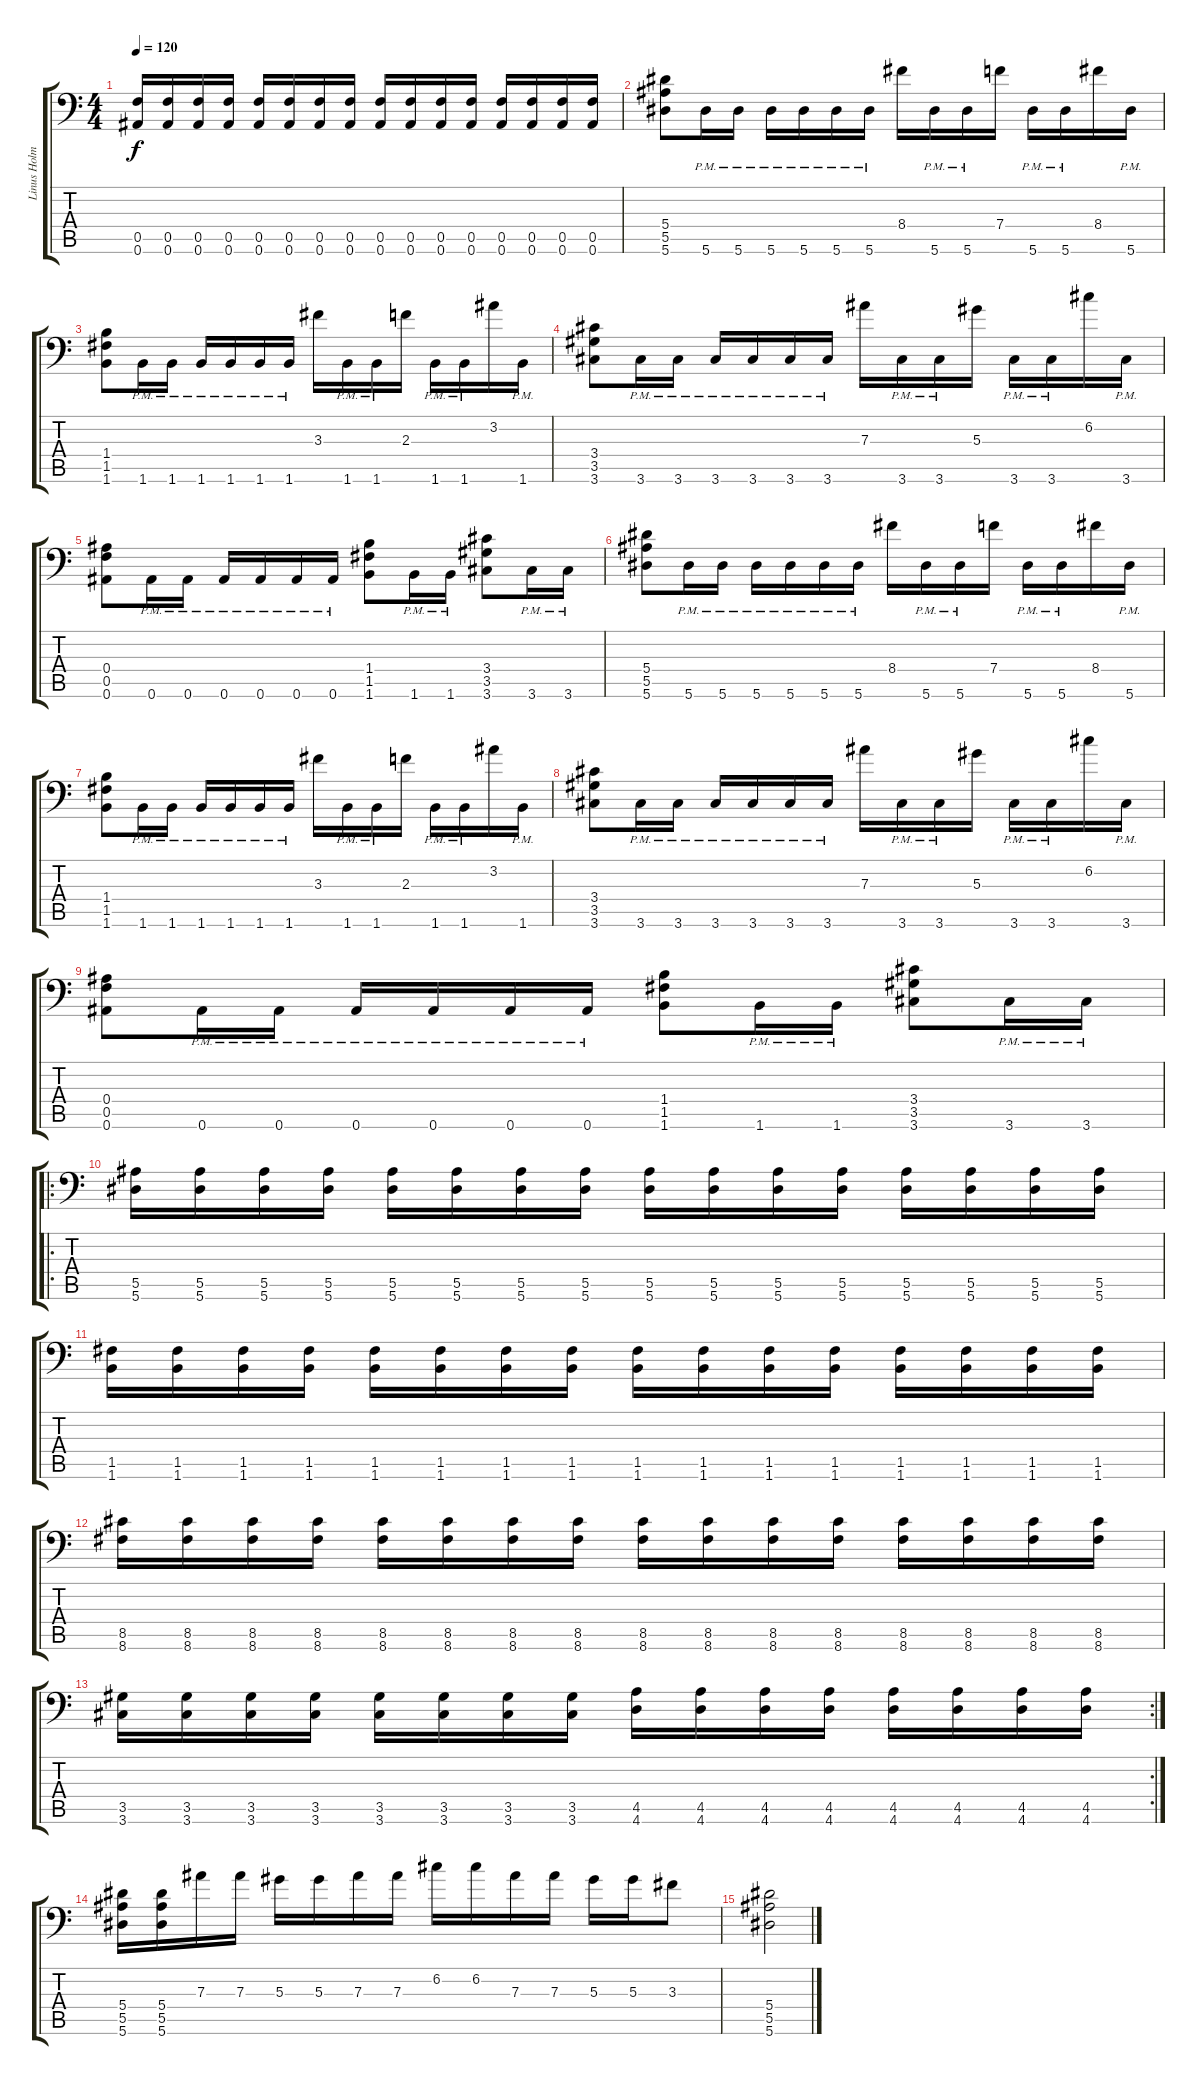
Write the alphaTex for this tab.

\track ("Linus Holmgren (Lead)" "Linus Holm") {instrument distortionguitar}
\staff {score tabs}
\tuning (C4 G3 Eb3 Bb2 F2 Bb1) {hide}
\ts (4 4)
\tempo 120
\clef f4
\ks c
(0.5 0.6).16{dy f} (0.5 0.6).16 (0.5 0.6).16 (0.5 0.6).16 (0.5 0.6).16 (0.5 0.6).16 (0.5 0.6).16 (0.5 0.6).16 (0.5 0.6).16 (0.5 0.6).16 (0.5 0.6).16 (0.5 0.6).16 (0.5 0.6).16 (0.5 0.6).16 (0.5 0.6).16 (0.5 0.6).16 |
(5.4 5.5 5.6).8 5.6{pm}.16 5.6{pm}.16 5.6{pm}.16 5.6{pm}.16 5.6{pm}.16 5.6{pm}.16 8.4.16 5.6{pm}.16 5.6{pm}.16 7.4.16 5.6{pm}.16 5.6{pm}.16 8.4.16 5.6{pm}.16 |
(1.4 1.5 1.6).8 1.6{pm}.16 1.6{pm}.16 1.6{pm}.16 1.6{pm}.16 1.6{pm}.16 1.6{pm}.16 3.3.16 1.6{pm}.16 1.6{pm}.16 2.3.16 1.6{pm}.16 1.6{pm}.16 3.2.16 1.6{pm}.16 |
(3.4 3.5 3.6).8 3.6{pm}.16 3.6{pm}.16 3.6{pm}.16 3.6{pm}.16 3.6{pm}.16 3.6{pm}.16 7.3.16 3.6{pm}.16 3.6{pm}.16 5.3.16 3.6{pm}.16 3.6{pm}.16 6.2.16 3.6{pm}.16 |
(0.4 0.5 0.6).8 0.6{pm}.16 0.6{pm}.16 0.6{pm}.16 0.6{pm}.16 0.6{pm}.16 0.6{pm}.16 (1.4 1.5 1.6).8 1.6{pm}.16 1.6{pm}.16 (3.4 3.5 3.6).8 3.6{pm}.16 3.6{pm}.16 |
(5.4 5.5 5.6).8 5.6{pm}.16 5.6{pm}.16 5.6{pm}.16 5.6{pm}.16 5.6{pm}.16 5.6{pm}.16 8.4.16 5.6{pm}.16 5.6{pm}.16 7.4.16 5.6{pm}.16 5.6{pm}.16 8.4.16 5.6{pm}.16 |
(1.4 1.5 1.6).8 1.6{pm}.16 1.6{pm}.16 1.6{pm}.16 1.6{pm}.16 1.6{pm}.16 1.6{pm}.16 3.3.16 1.6{pm}.16 1.6{pm}.16 2.3.16 1.6{pm}.16 1.6{pm}.16 3.2.16 1.6{pm}.16 |
(3.4 3.5 3.6).8 3.6{pm}.16 3.6{pm}.16 3.6{pm}.16 3.6{pm}.16 3.6{pm}.16 3.6{pm}.16 7.3.16 3.6{pm}.16 3.6{pm}.16 5.3.16 3.6{pm}.16 3.6{pm}.16 6.2.16 3.6{pm}.16 |
(0.4 0.5 0.6).8 0.6{pm}.16 0.6{pm}.16 0.6{pm}.16 0.6{pm}.16 0.6{pm}.16 0.6{pm}.16 (1.4 1.5 1.6).8 1.6{pm}.16 1.6{pm}.16 (3.4 3.5 3.6).8 3.6{pm}.16 3.6{pm}.16 |
\ro
(5.5 5.6).16 (5.5 5.6).16 (5.5 5.6).16 (5.5 5.6).16 (5.5 5.6).16 (5.5 5.6).16 (5.5 5.6).16 (5.5 5.6).16 (5.5 5.6).16 (5.5 5.6).16 (5.5 5.6).16 (5.5 5.6).16 (5.5 5.6).16 (5.5 5.6).16 (5.5 5.6).16 (5.5 5.6).16 |
(1.5 1.6).16 (1.5 1.6).16 (1.5 1.6).16 (1.5 1.6).16 (1.5 1.6).16 (1.5 1.6).16 (1.5 1.6).16 (1.5 1.6).16 (1.5 1.6).16 (1.5 1.6).16 (1.5 1.6).16 (1.5 1.6).16 (1.5 1.6).16 (1.5 1.6).16 (1.5 1.6).16 (1.5 1.6).16 |
(8.5 8.6).16 (8.5 8.6).16 (8.5 8.6).16 (8.5 8.6).16 (8.5 8.6).16 (8.5 8.6).16 (8.5 8.6).16 (8.5 8.6).16 (8.5 8.6).16 (8.5 8.6).16 (8.5 8.6).16 (8.5 8.6).16 (8.5 8.6).16 (8.5 8.6).16 (8.5 8.6).16 (8.5 8.6).16 |
\rc 2
(3.5 3.6).16 (3.5 3.6).16 (3.5 3.6).16 (3.5 3.6).16 (3.5 3.6).16 (3.5 3.6).16 (3.5 3.6).16 (3.5 3.6).16 (4.5 4.6).16 (4.5 4.6).16 (4.5 4.6).16 (4.5 4.6).16 (4.5 4.6).16 (4.5 4.6).16 (4.5 4.6).16 (4.5 4.6).16 |
(5.4 5.5 5.6).16 (5.4 5.5 5.6).16 7.3.16 7.3.16 5.3.16 5.3.16 7.3.16 7.3.16 6.2.16 6.2.16 7.3.16 7.3.16 5.3.16 5.3.16 3.3.8 |
(5.4 5.5 5.6).2
